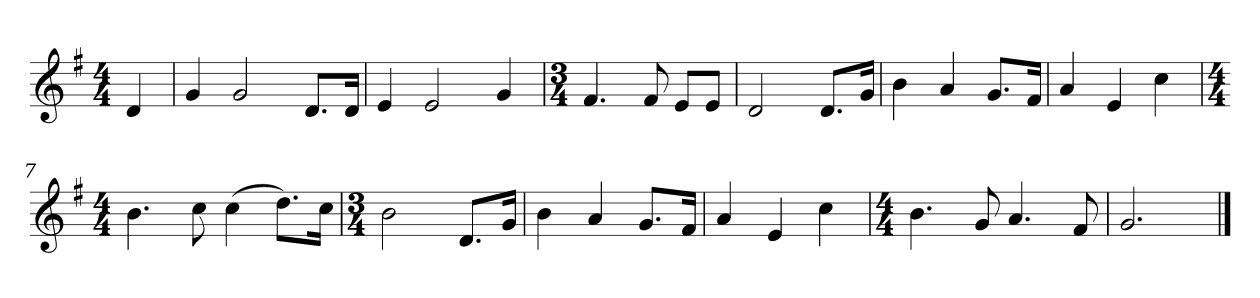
**kern
*part1
*staff1
*k[f#]
*M4/4
*MM120
=
4d
=1
4g
2g
8.dL
16dJk
=2
4e
2e
4g
=3
*M3/4
4.f#
8f#
8eL
8eJ
=4
2d
8.dL
16gJk
=5
4b
4a
8.gL
16f#Jk
=6
4a
4e
4cc
=7
*M4/4
4.b
8cc
(4cc
8.ddL)
16ccJk
=8
*M3/4
2b
8.dL
16gJk
=9
4b
4a
8.gL
16f#Jk
=10
4a
4e
4cc
=11
*M4/4
4.b
8g
4.a
8f#
=12
2.g
==
*-
